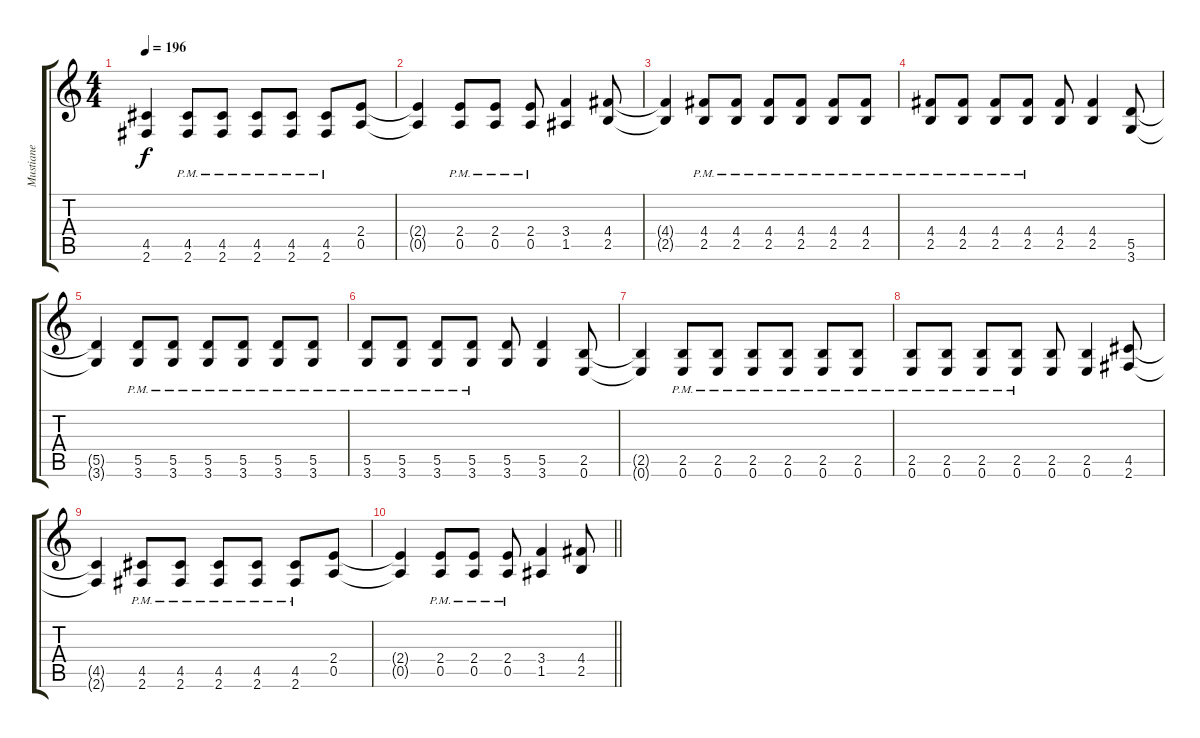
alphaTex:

\track ("Mustiane" "Mustiane") {instrument distortionguitar}
\staff {score tabs}
\tuning (E4 B3 G3 D3 A2 E2) {hide}
\ts (4 4)
\tempo 196
\clef g2
\ks c
(4.5{t} 2.6{t}).4{dy f} (4.5{pm} 2.6{pm}).8 (4.5{pm} 2.6{pm}).8 (4.5{pm} 2.6{pm}).8 (4.5{pm} 2.6{pm}).8 (4.5{pm} 2.6{pm}).8 (2.4 0.5).8 |
(2.4{t} 0.5{t}).4 (2.4{pm} 0.5{pm}).8 (2.4{pm} 0.5{pm}).8 (2.4{pm} 0.5{pm}).8 (3.4 1.5).4 (4.4 2.5).8 |
(4.4{t} 2.5{t}).4 (4.4{pm} 2.5{pm}).8 (4.4{pm} 2.5{pm}).8 (4.4{pm} 2.5{pm}).8 (4.4{pm} 2.5{pm}).8 (4.4{pm} 2.5{pm}).8 (4.4{pm} 2.5{pm}).8 |
(4.4{pm} 2.5{pm}).8 (4.4{pm} 2.5{pm}).8 (4.4{pm} 2.5{pm}).8 (4.4{pm} 2.5{pm}).8 (4.4 2.5).8 (4.4 2.5).4 (5.5 3.6).8 |
(5.5{t} 3.6{t}).4 (5.5{pm} 3.6{pm}).8 (5.5{pm} 3.6{pm}).8 (5.5{pm} 3.6{pm}).8 (5.5{pm} 3.6{pm}).8 (5.5{pm} 3.6{pm}).8 (5.5{pm} 3.6{pm}).8 |
(5.5{pm} 3.6{pm}).8 (5.5{pm} 3.6{pm}).8 (5.5{pm} 3.6{pm}).8 (5.5{pm} 3.6{pm}).8 (5.5 3.6).8 (5.5 3.6).4 (2.5 0.6).8 |
(2.5{t} 0.6{t}).4 (2.5{pm} 0.6{pm}).8 (2.5{pm} 0.6{pm}).8 (2.5{pm} 0.6{pm}).8 (2.5{pm} 0.6{pm}).8 (2.5{pm} 0.6{pm}).8 (2.5{pm} 0.6{pm}).8 |
(2.5{pm} 0.6{pm}).8 (2.5{pm} 0.6{pm}).8 (2.5{pm} 0.6{pm}).8 (2.5{pm} 0.6{pm}).8 (2.5 0.6).8 (2.5 0.6).4 (4.5 2.6).8 |
(4.5{t} 2.6{t}).4 (4.5{pm} 2.6{pm}).8 (4.5{pm} 2.6{pm}).8 (4.5{pm} 2.6{pm}).8 (4.5{pm} 2.6{pm}).8 (4.5{pm} 2.6{pm}).8 (2.4 0.5).8 |
\barLineRight lightlight
(2.4{t} 0.5{t}).4 (2.4{pm} 0.5{pm}).8 (2.4{pm} 0.5{pm}).8 (2.4{pm} 0.5{pm}).8 (3.4 1.5).4 (4.4 2.5).8
